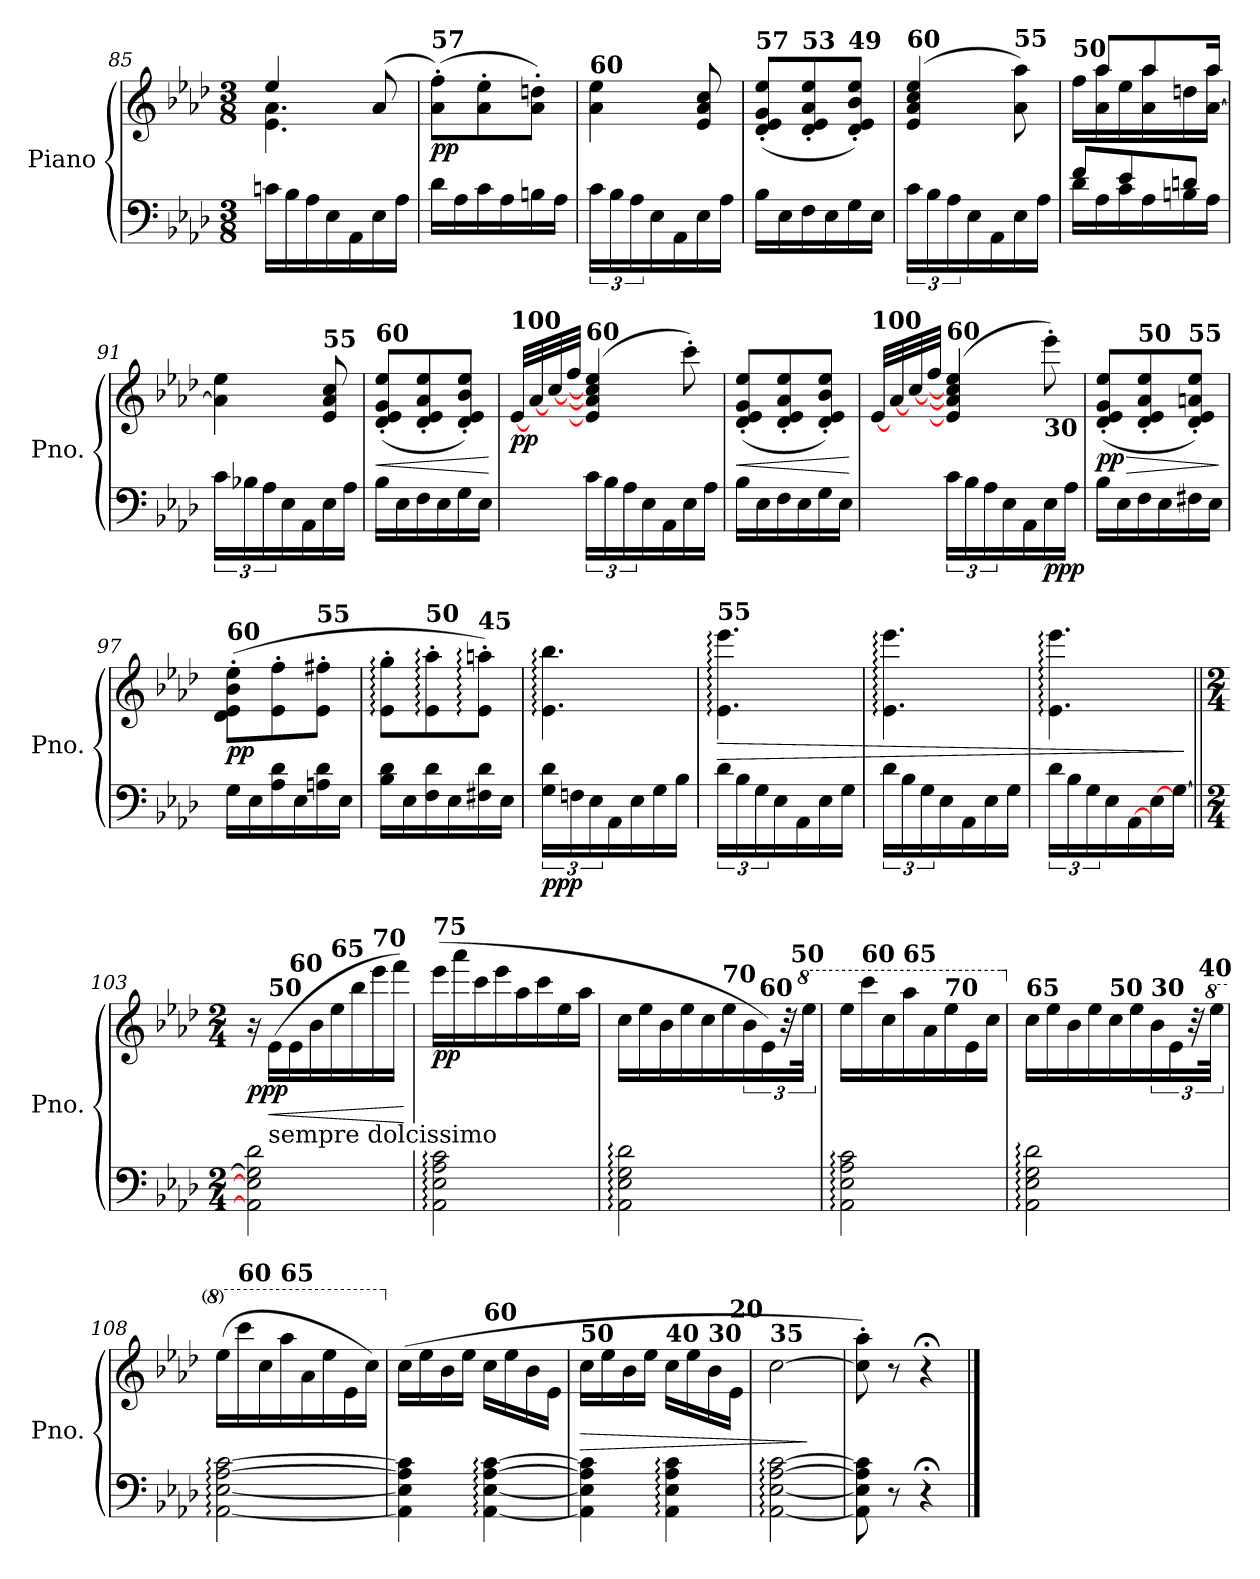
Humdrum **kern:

**kern	**kern	**dynam
*part1	*part1	*part1
*staff2	*staff1	*staff1/2
*I"Piano	*	*
*I'Pno.	*	*
!!LO:PB:g=z
*clefF4	*clefG2	*
*k[b-e-a-d-]	*k[b-e-a-d-]	*
*M3/8	*M3/8	*
*Xtuplet	*	*
=85	=85	=85
*	*^	*
24cn\LL	4ee-/	4.e-\ 4.a-\	.
24B-\	.	.	.
24A-\	.	.	.
16E-\	.	.	.
16AA-\	.	.	.
16E-\	(>8a-/	.	.
16A-\JJ	.	.	.
*	*v	*v	*
=86	=86	=86
!	!LO:TX:a:B:t=57	!
!	!	!LO:DY:b
16d-\LL	(8a-\' 8ff\'L)	pp
16A-\	.	.
16c\	8a-\' 8ee-\'	.
16A-\	.	.
16Bn\	8a-\' 8ddn\'J)	.
16A-\JJ	.	.
=87	=87	=87
*tuplet	*	*
!	!LO:TX:a:B:t=60	!
24c\LL	4a-\ 4ee-\	.
24B-\	.	.
24A-\	.	.
16E-\	.	.
16AA-\	.	.
16E-\	8e-/ 8a-/ 8cc/	.
16A-\JJ	.	.
=88	=88	=88
!	!LO:TX:a:B:t=57	!
16B-\LL	(8d-/' 8e-/' 8g/' 8ee-/'L	.
16E-\	.	.
!	!LO:TX:a:B:t=53	!
16F\	8d-/' 8e-/' 8a-/' 8ee-/'	.
16E-\	.	.
!	!LO:TX:a:B:t=49	!
16G\	8d-/' 8e-/' 8b-/' 8ee-/'J)	.
16E-\JJ	.	.
=89	=89	=89
!	!LO:TX:a:B:t=60	!
24c\LL	(4e-/ 4a-/ 4cc/ 4ee-/	.
24B-\	.	.
24A-\	.	.
16E-\	.	.
16AA-\	.	.
!	!LO:TX:a:B:t=55	!
16E-\	8a-\ 8aa-\)	.
16A-\JJ	.	.
=90	=90	=90
*^	*^	*
!	!	!LO:TX:a:B:t=50	!	!
16d-\LL	8f/L	16ff\LL	16ryy	.
16A-\	.	16a-\ 16aa-\	8aa-/L	.
16c\	8e-/	16ee-\	.	.
16A-\	.	16a-\ 16aa-\	8aa-/	.
16Bn\	8dn/J	16ddn\	.	.
16A-\JJ	.	[16a-\ 16aa-\JJ	16aa-/Jk	.
*v	*v	*	*	*
!!LO:LB:g=z
=91	=91	=91	=91
!	!LO:TX:a:B:t=55	!	!
*	*v	*v	*
24c\LL	4a-\] 4ee-\	.
24B-X\	.	.
24A-\	.	.
16E-\	.	.
16AA-\	.	.
!	!LO:TX:a:B:t=55	!
16E-\	8e-/ 8a-/ 8cc/	.
16A-\JJ	.	.
=92	=92	=92
!	!LO:TX:a:B:t=60	!
!	!	!LO:HP:b
16B-\LL	(8d-/' 8e-/' 8g/' 8ee-/'L	<
16E-\	.	.
16F\	8d-/' 8e-/' 8a-/' 8ee-/'	.
16E-\	.	.
16G\	8d-/' 8e-/' 8b-/' 8ee-/'J)	.
16E-\JJ	.	.
.	.	[
=93	=93	=93
!	!LO:TX:a:B:t=100	!
!	!	!LO:DY:b
8ryy	[32e-/LLL	pp
.	[32a-/	.
.	[32cc/	.
.	32ff/JJJ	.
!	!LO:TX:a:B:t=60	!
24c\LL	(4e-/] 4a-/] 4cc/] 4ee-/	.
24B-\	.	.
24A-\	.	.
16E-\	.	.
16AA-\	.	.
16E-\	8ccc'\)	.
16A-\JJ	.	.
=94	=94	=94
!	!	!LO:HP:b
16B-\LL	(8d-/' 8e-/' 8g/' 8ee-/'L	<
16E-\	.	.
16F\	8d-/' 8e-/' 8a-/' 8ee-/'	.
16E-\	.	.
16G\	8d-/' 8e-/' 8b-/' 8ee-/'J)	.
16E-\JJ	.	.
.	.	[
=95	=95	=95
!	!LO:TX:a:B:t=100	!
8ryy	[32e-/LLL	.
.	[32a-/	.
.	[32cc/	.
.	32ff/JJJ	.
!	!LO:TX:a:B:t=60	!
24c\LL	(4e-/] 4a-/] 4cc/] 4ee-/	.
24B-\	.	.
24A-\	.	.
16E-\	.	.
16AA-\	.	.
!	!LO:TX:b:B:t=30	!
!	!	!LO:DY:b=2
16E-\	8eee-'\)	ppp
16A-\JJ	.	.
=96	=96	=96
!	!	!LO:HP:b
!	!	!LO:DY:n=1:b
16B-\LL	(8d-/' 8e-/' 8g/' 8ee-/'L	> pp
16E-\	.	.
!	!LO:TX:a:B:t=50	!
16F\	8d-/' 8e-/' 8a-/' 8ee-/'	.
16E-\	.	.
!	!LO:TX:a:B:t=55	!
16F#X\	8d-/' 8e-/' 8an/' 8ee-/'J)	.
16E-\JJ	.	.
.	.	]
!!LO:LB:g=z
=97	=97	=97
!	!LO:TX:a:B:t=60	!
!	!	!LO:DY:b
16G\LL	(8d-\' 8e-\' 8b-\' 8ee-\'L	pp
16E-\	.	.
16A-\ 16d-\	8e-\' 8ff\'	.
16E-\	.	.
!	!LO:TX:a:B:t=55	!
16An\ 16d-\	8e-\' 8ff#X\'J	.
16E-\JJ	.	.
=98	=98	=98
16B-\ 16d-\LL	8e-\:' 8gg\:'L	.
16E-\	.	.
!	!LO:TX:a:B:t=50	!
16F\ 16d-\	8e-\:' 8aa-\:'	.
16E-\	.	.
!	!LO:TX:a:B:t=45	!
16F#X\ 16d-\	8e-\:' 8aan\:'J)	.
16E-\JJ	.	.
=99	=99	=99
!	!	!LO:DY:b=2
24G\ 24d-\LL	4.e-\: 4.bb-\:	ppp
24Fn\	.	.
24E-\	.	.
16AA-\	.	.
16E-\	.	.
16G\	.	.
16B-\JJ	.	.
=100	=100	=100
!	!LO:TX:a:B:t=55	!
!	!	!LO:HP:b
24d-\LL	4.e-\: 4.eee-\:	>
24B-\	.	.
24G\	.	.
16E-\	.	.
16AA-\	.	.
16E-\	.	.
16G\JJ	.	.
=101	=101	=101
24d-\LL	4.e-\: 4.eee-\:	.
24B-\	.	.
24G\	.	.
16E-\	.	.
16AA-\	.	.
16E-\	.	.
16G\JJ	.	.
=102	=102	=102
24d-\LL	4.e-\: 4.eee-\:	.
24B-\	.	.
24G\	.	.
16E-\	.	.
[16AA-\	.	.
[16E-\	.	.
[16G\JJ	.	.
.	.	]
!!LO:LB:g=z
=103||	=103||	=103||
*M2/4	*M2/4	*
!	!	!LO:DY:b
2AA-\] 2E-\] 2G\] 2d-\	16r	ppp
!	!LO:TX:b:t=sempre dolcissimo	!
!	!LO:TX:a:B:t=50	!
!	!	!LO:HP:b
.	(16e-\LL	<
!	!LO:TX:a:B:t=60	!
.	16e-\	.
.	16b-\	.
!	!LO:TX:a:B:t=65	!
.	16ee-\	.
.	16bb-\	.
!	!LO:TX:a:B:t=70	!
.	16eee-\	.
.	16fff\JJ)	.
.	.	[
=104	=104	=104
!	!LO:TX:a:B:t=75	!
!	!	!LO:DY:b
2AA-\: 2E-\: 2A-\: 2c\:	(16eee-\LL	pp
.	16aaa-\	.
.	16ccc\	.
.	16eee-\	.
.	16aa-\	.
.	16ccc\	.
.	16ee-\	.
.	16aa-\JJ	.
=105	=105	=105
2AA-\: 2E-\: 2G\: 2d-\:	16cc\LL	.
.	16ee-\	.
.	16b-\	.
.	16ee-\	.
.	16cc\	.
!	!LO:TX:a:B:t=70	!
.	16ee-\	.
.	24b-\	.
!	!LO:TX:a:B:t=60	!
.	24e-\JJ)	.
.	48r	.
*	*8va	*
!	!LO:TX:a:B:t=50	!
.	48eee-\	.
=106	=106	=106
2AA-\: 2E-\: 2A-\: 2c\:	16eee-\LL	.
!	!LO:TX:a:B:t=60	!
.	16cccc\	.
.	16ccc\	.
!	!LO:TX:a:B:t=65	!
.	16aaa-\	.
.	16aa-\	.
!	!LO:TX:a:B:t=70	!
.	16eee-\	.
.	16ee-\	.
.	16ccc\JJ	.
=107	=107	=107
*	*X8va	*
!	!LO:TX:a:B:t=65	!
2AA-\: 2E-\: 2G\: 2d-\:	16cc\LL	.
.	16ee-\	.
.	16b-\	.
.	16ee-\	.
!	!LO:TX:a:B:t=50	!
.	16cc\	.
.	16ee-\	.
!	!LO:TX:a:B:t=30	!
.	24b-\	.
.	24e-\JJ	.
.	48r	.
*	*8va	*
!	!LO:TX:a:B:t=40	!
.	48eee-\	.
!!LO:LB:g=z
=108	=108	=108
[2AA-\: [2E-\: [2A-\: [2c\:	(16eee-\LL	.
!	!LO:TX:a:B:t=60	!
.	16cccc\	.
.	16ccc\	.
!	!LO:TX:a:B:t=65	!
.	16aaa-\	.
.	16aa-\	.
.	16eee-\	.
.	16ee-\	.
.	16ccc\JJ)	.
=109	=109	=109
*	*X8va	*
4AA-\] 4E-\] 4A-\] 4c\]	(16cc\LL	.
.	16ee-\	.
.	16b-\	.
.	16ee-\JJ	.
!	!LO:TX:a:B:t=60	!
[4AA-\: [4E-\: [4A-\: [4c\:	16cc\LL	.
.	16ee-\	.
.	16b-\	.
.	16e-\JJ	.
=110	=110	=110
!	!LO:TX:a:B:t=50	!
!	!	!LO:HP:b
4AA-\] 4E-\] 4A-\] 4c\]	16cc\LL	>
.	16ee-\	.
.	16b-\	.
.	16ee-\JJ	.
!	!LO:TX:a:B:t=40	!
4AA-\: 4E-\: 4A-\: 4c\:	16cc\LL	.
.	16ee-\	.
!	!LO:TX:a:B:t=30	!
.	16b-\	.
!	!LO:TX:a:B:t=20	!
.	16e-\JJ	.
=111	=111	=111
!	!LO:TX:a:B:t=35	!
[2AA-\: [2E-\: [2A-\: [2c\:	[2cc\	.
.	.	]
=112	=112	=112
8AA-\] 8E-\] 8A-\] 8c\]	8cc\]' 8aa-\')	.
8r	8r	.
4r;<	4r;<	.
==	==	==
*-	*-	*-
